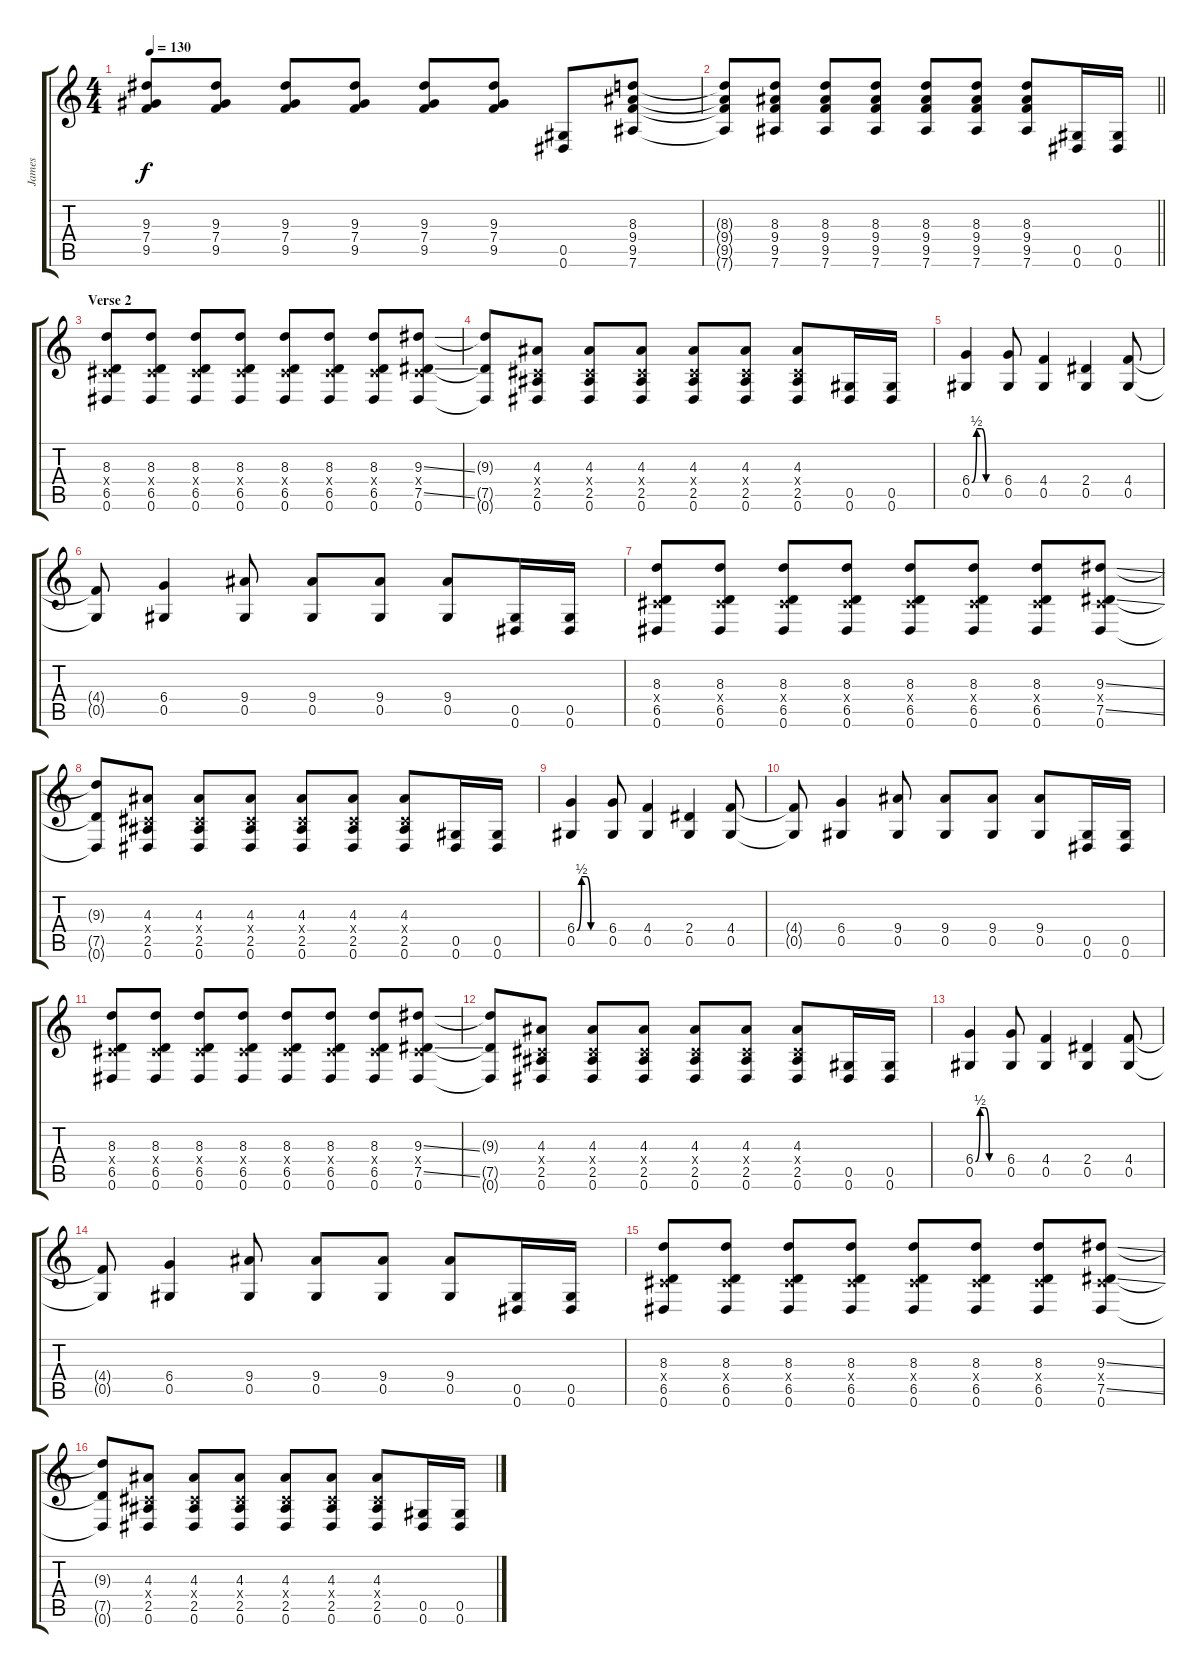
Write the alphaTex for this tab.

\track ("James" "James") {instrument acousticguitarsteel}
\staff {score tabs}
\tuning (Eb4 Bb3 Gb3 Db3 Ab2 Eb2) {hide}
\ts (4 4)
\tempo 130
\clef g2
\ks c
(9.3 7.4 9.5).8{dy f} (9.3 7.4 9.5).8 (9.3 7.4 9.5).8 (9.3 7.4 9.5).8 (9.3 7.4 9.5).8 (9.3 7.4 9.5).8 (0.5 0.6).8 (8.3 9.4 9.5 7.6).8 |
\barLineRight lightlight
(8.3{t} 9.4{t} 9.5{t} 7.6{t}).8 (8.3 9.4 9.5 7.6).8 (8.3 9.4 9.5 7.6).8 (8.3 9.4 9.5 7.6).8 (8.3 9.4 9.5 7.6).8 (8.3 9.4 9.5 7.6).8 (8.3 9.4 9.5 7.6).8 (0.5 0.6).16 (0.5 0.6).16 |
\section ("" "Verse 2")
(8.3 0.4{x} 6.5 0.6).8 (8.3 0.4{x} 6.5 0.6).8 (8.3 0.4{x} 6.5 0.6).8 (8.3 0.4{x} 6.5 0.6).8 (8.3 0.4{x} 6.5 0.6).8 (8.3 0.4{x} 6.5 0.6).8 (8.3 0.4{x} 6.5 0.6).8 (9.3{ss} 0.4{x} 7.5{ss} 0.6).8 |
(9.3{t} 7.5{t} 0.6{t}).8 (4.3 0.4{x} 2.5 0.6).8 (4.3 0.4{x} 2.5 0.6).8 (4.3 0.4{x} 2.5 0.6).8 (4.3 0.4{x} 2.5 0.6).8 (4.3 0.4{x} 2.5 0.6).8 (4.3 0.4{x} 2.5 0.6).8 (0.5 0.6).16 (0.5 0.6).16 |
(6.4{be (custom 0 0 10 2 20 2 30 0 60 0)} 0.5).4 (6.4 0.5).8 (4.4 0.5).4 (2.4 0.5).4 (4.4 0.5).8 |
(4.4{t} 0.5{t}).8 (6.4 0.5).4 (9.4 0.5).8 (9.4 0.5).8 (9.4 0.5).8 (9.4 0.5).8 (0.5 0.6).16 (0.5 0.6).16 |
(8.3 0.4{x} 6.5 0.6).8 (8.3 0.4{x} 6.5 0.6).8 (8.3 0.4{x} 6.5 0.6).8 (8.3 0.4{x} 6.5 0.6).8 (8.3 0.4{x} 6.5 0.6).8 (8.3 0.4{x} 6.5 0.6).8 (8.3 0.4{x} 6.5 0.6).8 (9.3{ss} 0.4{x} 7.5{ss} 0.6).8 |
(9.3{t} 7.5{t} 0.6{t}).8 (4.3 0.4{x} 2.5 0.6).8 (4.3 0.4{x} 2.5 0.6).8 (4.3 0.4{x} 2.5 0.6).8 (4.3 0.4{x} 2.5 0.6).8 (4.3 0.4{x} 2.5 0.6).8 (4.3 0.4{x} 2.5 0.6).8 (0.5 0.6).16 (0.5 0.6).16 |
(6.4{be (custom 0 0 10 2 20 2 30 0 60 0)} 0.5).4 (6.4 0.5).8 (4.4 0.5).4 (2.4 0.5).4 (4.4 0.5).8 |
(4.4{t} 0.5{t}).8 (6.4 0.5).4 (9.4 0.5).8 (9.4 0.5).8 (9.4 0.5).8 (9.4 0.5).8 (0.5 0.6).16 (0.5 0.6).16 |
(8.3 0.4{x} 6.5 0.6).8 (8.3 0.4{x} 6.5 0.6).8 (8.3 0.4{x} 6.5 0.6).8 (8.3 0.4{x} 6.5 0.6).8 (8.3 0.4{x} 6.5 0.6).8 (8.3 0.4{x} 6.5 0.6).8 (8.3 0.4{x} 6.5 0.6).8 (9.3{ss} 0.4{x} 7.5{ss} 0.6).8 |
(9.3{t} 7.5{t} 0.6{t}).8 (4.3 0.4{x} 2.5 0.6).8 (4.3 0.4{x} 2.5 0.6).8 (4.3 0.4{x} 2.5 0.6).8 (4.3 0.4{x} 2.5 0.6).8 (4.3 0.4{x} 2.5 0.6).8 (4.3 0.4{x} 2.5 0.6).8 (0.5 0.6).16 (0.5 0.6).16 |
(6.4{be (custom 0 0 10 2 20 2 30 0 60 0)} 0.5).4 (6.4 0.5).8 (4.4 0.5).4 (2.4 0.5).4 (4.4 0.5).8 |
(4.4{t} 0.5{t}).8 (6.4 0.5).4 (9.4 0.5).8 (9.4 0.5).8 (9.4 0.5).8 (9.4 0.5).8 (0.5 0.6).16 (0.5 0.6).16 |
(8.3 0.4{x} 6.5 0.6).8 (8.3 0.4{x} 6.5 0.6).8 (8.3 0.4{x} 6.5 0.6).8 (8.3 0.4{x} 6.5 0.6).8 (8.3 0.4{x} 6.5 0.6).8 (8.3 0.4{x} 6.5 0.6).8 (8.3 0.4{x} 6.5 0.6).8 (9.3{ss} 0.4{x} 7.5{ss} 0.6).8 |
(9.3{t} 7.5{t} 0.6{t}).8 (4.3 0.4{x} 2.5 0.6).8 (4.3 0.4{x} 2.5 0.6).8 (4.3 0.4{x} 2.5 0.6).8 (4.3 0.4{x} 2.5 0.6).8 (4.3 0.4{x} 2.5 0.6).8 (4.3 0.4{x} 2.5 0.6).8 (0.5 0.6).16 (0.5 0.6).16
